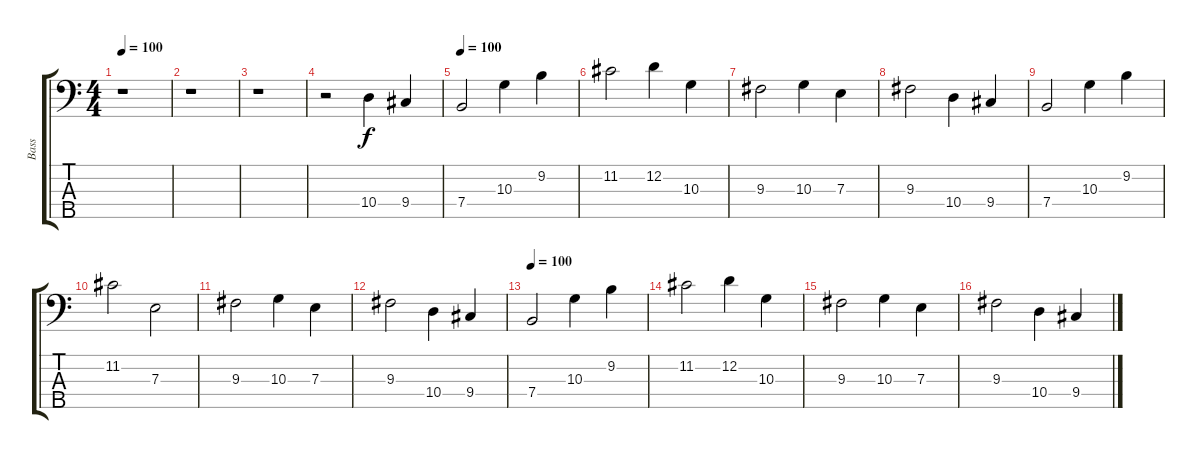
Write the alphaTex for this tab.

\track ("Bass" "Bass") {instrument electricbassfinger}
\staff {score tabs}
\tuning (G2 D2 A1 E1 B0) {hide}
\ts (4 4)
\tempo 100
\clef f4
\ks c
r.1{dy f} |
r.1 |
r.1 |
r.2 10.4.4 9.4.4 |
\tempo 100
7.4.2 10.3.4 9.2.4 |
11.2.2 12.2.4 10.3.4 |
9.3.2 10.3.4 7.3.4 |
9.3.2 10.4.4 9.4.4 |
7.4.2 10.3.4 9.2.4 |
11.2.2 7.3.2 |
9.3.2 10.3.4 7.3.4 |
9.3.2 10.4.4 9.4.4 |
\tempo 100
7.4.2 10.3.4 9.2.4 |
11.2.2 12.2.4 10.3.4 |
9.3.2 10.3.4 7.3.4 |
9.3.2 10.4.4 9.4.4
